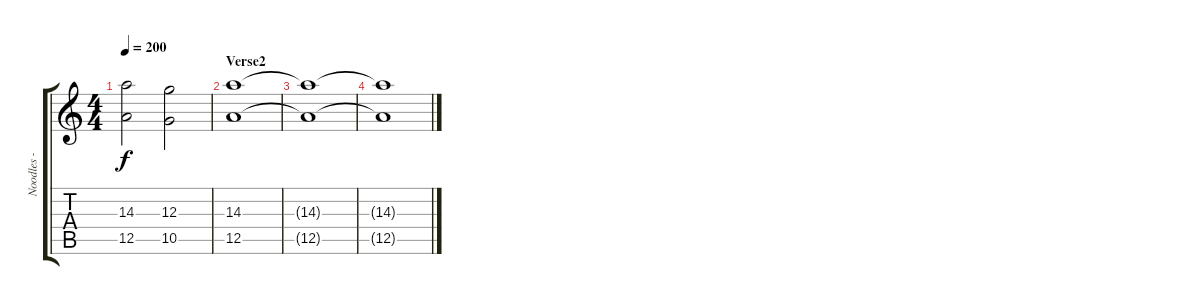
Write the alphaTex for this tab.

\track ("Noodles - Guitar" "Noodles - ") {instrument distortionguitar}
\staff {score tabs}
\tuning (E4 B3 G3 D3 A2 E2) {hide}
\ts (4 4)
\tempo 200
\clef g2
\ks c
(14.3 12.5).2{dy f} (12.3 10.5).2 |
\section ("" "Verse2")
(14.3 12.5).1 |
(14.3{t} 12.5{t}).1 |
(14.3{t} 12.5{t}).1
